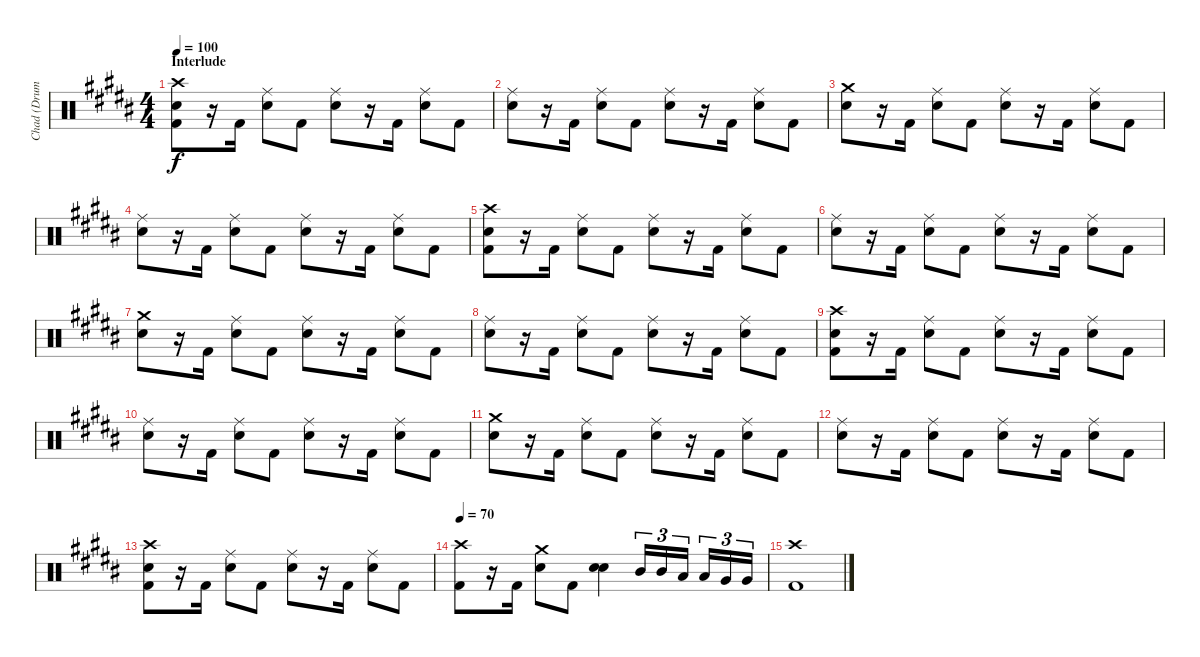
\track ("Chad (Drums)" "Chad (Drum") {instrument percussion bank 177}
\staff {score}
\articulation defaults
\ts (4 4)
\section ("" "Interlude")
\tempo 100
\clef neutral
\ks b
("Crash high (hit)" "Electric Snare (hit)" "Kick (hit) 2").8{dy f} r.16 "Kick (hit) 2".16 ("Ride (middle)" "Electric Snare (hit)").8 "Kick (hit) 2".8 ("Ride (middle)" "Electric Snare (hit)").8 r.16 "Kick (hit) 2".16 ("Ride (middle)" "Electric Snare (hit)").8 "Kick (hit) 2".8 |
("Ride (middle)" "Electric Snare (hit)").8 r.16 "Kick (hit) 2".16 ("Ride (middle)" "Electric Snare (hit)").8 "Kick (hit) 2".8 ("Ride (middle)" "Electric Snare (hit)").8 r.16 "Kick (hit) 2".16 ("Ride (middle)" "Electric Snare (hit)").8 "Kick (hit) 2".8 |
("Crash medium (hit)" "Electric Snare (hit)").8 r.16 "Kick (hit) 2".16 ("Ride (middle)" "Electric Snare (hit)").8 "Kick (hit) 2".8 ("Ride (middle)" "Electric Snare (hit)").8 r.16 "Kick (hit) 2".16 ("Ride (middle)" "Electric Snare (hit)").8 "Kick (hit) 2".8 |
("Ride (middle)" "Electric Snare (hit)").8 r.16 "Kick (hit) 2".16 ("Ride (middle)" "Electric Snare (hit)").8 "Kick (hit) 2".8 ("Ride (middle)" "Electric Snare (hit)").8 r.16 "Kick (hit) 2".16 ("Ride (middle)" "Electric Snare (hit)").8 "Kick (hit) 2".8 |
("Crash high (hit)" "Electric Snare (hit)" "Kick (hit) 2").8 r.16 "Kick (hit) 2".16 ("Ride (middle)" "Electric Snare (hit)").8 "Kick (hit) 2".8 ("Ride (middle)" "Electric Snare (hit)").8 r.16 "Kick (hit) 2".16 ("Ride (middle)" "Electric Snare (hit)").8 "Kick (hit) 2".8 |
("Ride (middle)" "Electric Snare (hit)").8 r.16 "Kick (hit) 2".16 ("Ride (middle)" "Electric Snare (hit)").8 "Kick (hit) 2".8 ("Ride (middle)" "Electric Snare (hit)").8 r.16 "Kick (hit) 2".16 ("Ride (middle)" "Electric Snare (hit)").8 "Kick (hit) 2".8 |
("Crash medium (hit)" "Electric Snare (hit)").8 r.16 "Kick (hit) 2".16 ("Ride (middle)" "Electric Snare (hit)").8 "Kick (hit) 2".8 ("Ride (middle)" "Electric Snare (hit)").8 r.16 "Kick (hit) 2".16 ("Ride (middle)" "Electric Snare (hit)").8 "Kick (hit) 2".8 |
("Ride (middle)" "Electric Snare (hit)").8 r.16 "Kick (hit) 2".16 ("Ride (middle)" "Electric Snare (hit)").8 "Kick (hit) 2".8 ("Ride (middle)" "Electric Snare (hit)").8 r.16 "Kick (hit) 2".16 ("Ride (middle)" "Electric Snare (hit)").8 "Kick (hit) 2".8 |
("Crash high (hit)" "Electric Snare (hit)" "Kick (hit) 2").8 r.16 "Kick (hit) 2".16 ("Ride (middle)" "Electric Snare (hit)").8 "Kick (hit) 2".8 ("Ride (middle)" "Electric Snare (hit)").8 r.16 "Kick (hit) 2".16 ("Ride (middle)" "Electric Snare (hit)").8 "Kick (hit) 2".8 |
("Ride (middle)" "Electric Snare (hit)").8 r.16 "Kick (hit) 2".16 ("Ride (middle)" "Electric Snare (hit)").8 "Kick (hit) 2".8 ("Ride (middle)" "Electric Snare (hit)").8 r.16 "Kick (hit) 2".16 ("Ride (middle)" "Electric Snare (hit)").8 "Kick (hit) 2".8 |
("Crash medium (hit)" "Electric Snare (hit)").8 r.16 "Kick (hit) 2".16 ("Ride (middle)" "Electric Snare (hit)").8 "Kick (hit) 2".8 ("Ride (middle)" "Electric Snare (hit)").8 r.16 "Kick (hit) 2".16 ("Ride (middle)" "Electric Snare (hit)").8 "Kick (hit) 2".8 |
("Ride (middle)" "Electric Snare (hit)").8 r.16 "Kick (hit) 2".16 ("Ride (middle)" "Electric Snare (hit)").8 "Kick (hit) 2".8 ("Ride (middle)" "Electric Snare (hit)").8 r.16 "Kick (hit) 2".16 ("Ride (middle)" "Electric Snare (hit)").8 "Kick (hit) 2".8 |
("Crash high (hit)" "Electric Snare (hit)" "Kick (hit) 2").8 r.16 "Kick (hit) 2".16 ("Ride (middle)" "Electric Snare (hit)").8 "Kick (hit) 2".8 ("Ride (middle)" "Electric Snare (hit)").8 r.16 "Kick (hit) 2".16 ("Ride (middle)" "Electric Snare (hit)").8 "Kick (hit) 2".8 |
\tempo 70
("Crash high (hit)" "Kick (hit) 2").8 r.16 "Kick (hit) 2".16 ("Crash medium (hit)" "Electric Snare (hit)").8 "Kick (hit) 2".8 ("Electric Snare (hit)" "Electric Snare (hit)").4 "Mid Tom (hit)".16{tu (3 2)} "Mid Tom (hit)".16{tu (3 2)} "Low Tom (hit)".16{tu (3 2) beam splitsecondary} "Low Tom (hit)".16{tu (3 2)} "Very Low Tom (hit)".16{tu (3 2)} "Very Low Tom (hit)".16{tu (3 2)} |
("Crash high (hit)" "Kick (hit) 2").1
